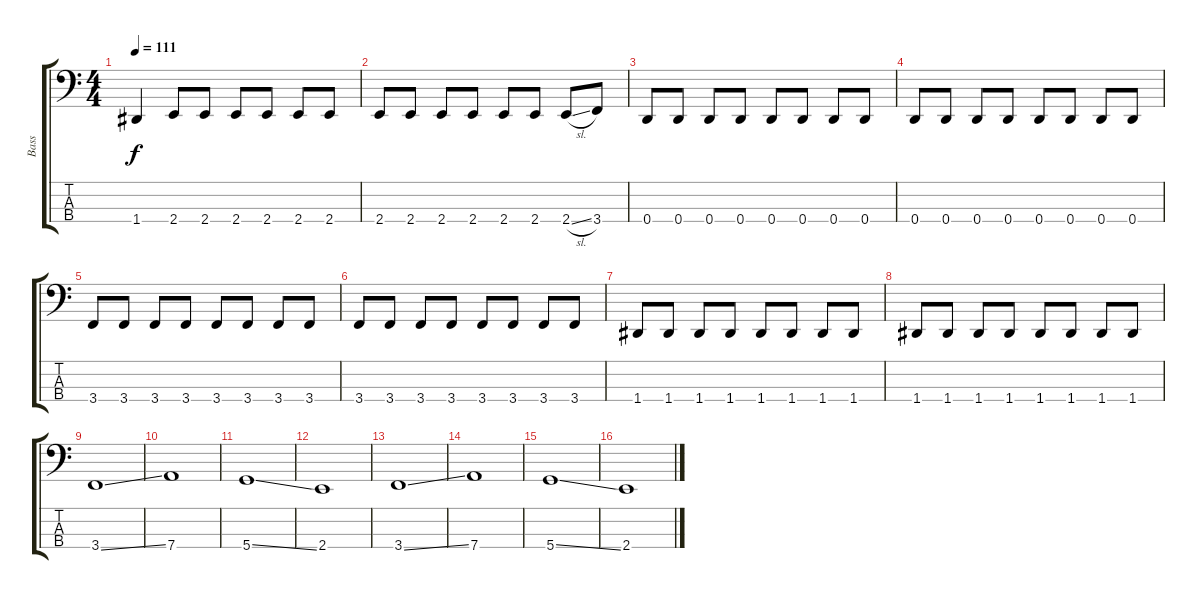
\track ("Bass" "Bass") {instrument electricbassfinger}
\staff {score tabs}
\tuning (F2 C2 G1 D1) {hide}
\ts (4 4)
\tempo 111
\clef f4
\ks c
1.4{t}.4{dy f} 2.4.8 2.4.8 2.4.8 2.4.8 2.4.8 2.4.8 |
2.4.8 2.4.8 2.4.8 2.4.8 2.4.8 2.4.8 2.4{sl}.8 3.4.8 |
0.4.8 0.4.8 0.4.8 0.4.8 0.4.8 0.4.8 0.4.8 0.4.8 |
0.4.8 0.4.8 0.4.8 0.4.8 0.4.8 0.4.8 0.4.8 0.4.8 |
3.4.8 3.4.8 3.4.8 3.4.8 3.4.8 3.4.8 3.4.8 3.4.8 |
3.4.8 3.4.8 3.4.8 3.4.8 3.4.8 3.4.8 3.4.8 3.4.8 |
1.4.8 1.4.8 1.4.8 1.4.8 1.4.8 1.4.8 1.4.8 1.4.8 |
1.4.8 1.4.8 1.4.8 1.4.8 1.4.8 1.4.8 1.4.8 1.4.8 |
3.4{ss}.1 |
7.4.1 |
5.4{ss}.1 |
2.4.1 |
3.4{ss}.1 |
7.4.1 |
5.4{ss}.1 |
2.4{ss}.1
